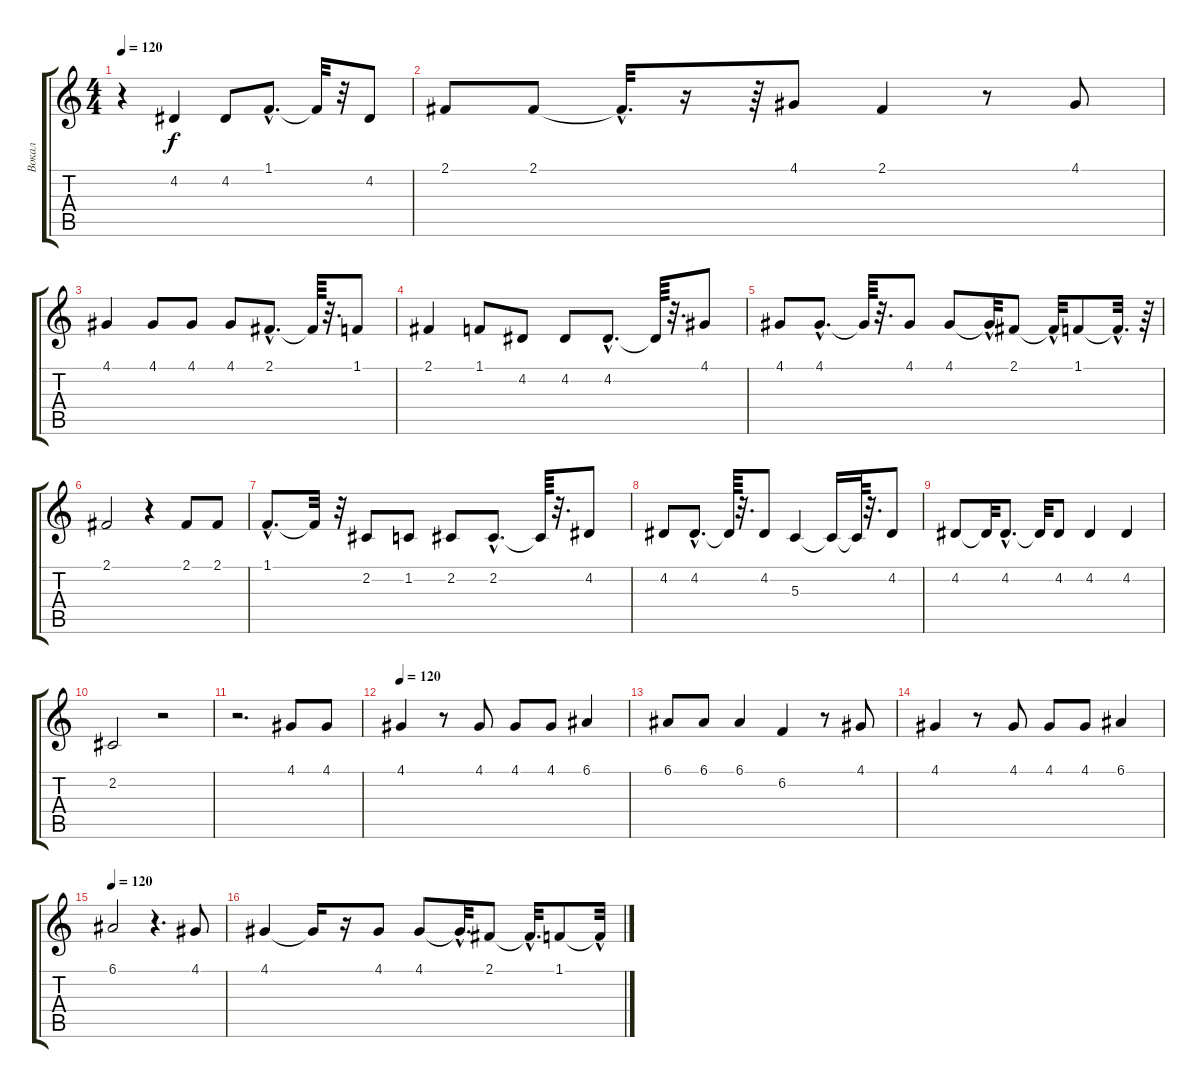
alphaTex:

\track ("Вокал" "Вокал") {instrument fx8scifi}
\staff {score tabs}
\tuning (E4 B3 G3 D3 A2 E2) {hide}
\ts (4 4)
\tempo 120
\clef g2
\ks c
r.4{dy f} 4.2.4 4.2.8 1.1{hac}.8{d} 1.1{t}.32 r.32 4.2.8 |
2.1.8 2.1.8 2.1{hac t}.32{d} r.16 r.64 4.1.8 2.1.4 r.8 4.1.8 |
4.1.4 4.1.8 4.1.8 4.1.8 2.1{hac}.8{d} 2.1{t}.64 r.32{d} 1.1.8 |
2.1.4 1.1.8 4.2.8 4.2.8 4.2{hac}.8{d} 4.2{t}.64 r.32{d} 4.1.8 |
4.1.8 4.1{hac}.8{d} 4.1{t}.64 r.32{d} 4.1.8 4.1.8 4.1{hac t}.32 2.1.8 2.1{hac t}.32 1.1.8 1.1{hac t}.32{d} r.64 |
2.1.2 r.4 2.1.8 2.1.8 |
1.1{hac}.8{d} 1.1{t}.32 r.32 2.2.8 1.2.8 2.2.8 2.2{hac}.8{d} 2.2{t}.64 r.32{d} 4.2.8 |
4.2.8 4.2{hac}.8{d} 4.2{t}.64 r.32{d} 4.2.8 5.3.4 5.3{t}.16 5.3{t}.64 r.32{d} 4.2.8 |
4.2.8 4.2{t}.32 4.2{hac}.8{d} 4.2{t}.32 4.2.8 4.2.4 4.2.4 |
2.2.2 r.2 |
r.2{d} 4.1.8 4.1.8 |
\tempo 120
4.1.4 r.8 4.1.8 4.1.8 4.1.8 6.1.4 |
6.1.8 6.1.8 6.1.4 6.2.4 r.8 4.1.8 |
4.1.4 r.8 4.1.8 4.1.8 4.1.8 6.1.4 |
\tempo 120
6.1.2 r.4{d} 4.1.8 |
4.1.4 4.1{t}.16 r.16 4.1.8 4.1.8 4.1{hac t}.32{d} 2.1.8 2.1{hac t}.32{d} 1.1.8 1.1{hac t}.32
